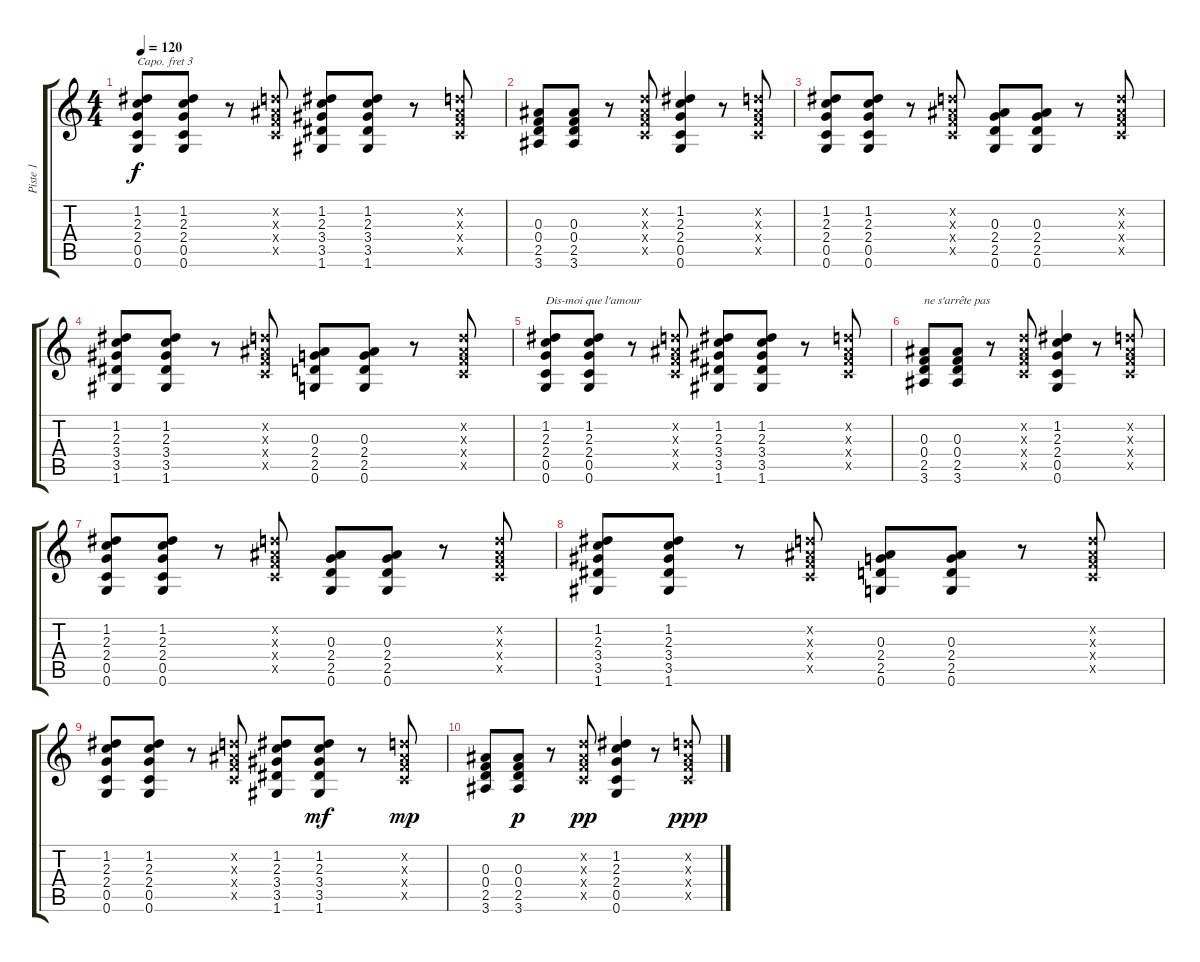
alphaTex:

\track ("Piste 1" "Piste 1") {instrument acousticguitarnylon}
\staff {score tabs}
\capo 3
\tuning (E4 B3 G3 D3 A2 E2) {hide}
\ts (4 4)
\tempo 120
\clef g2
\ks c
(1.2 2.3 2.4 0.5 0.6).8{dy f} (1.2 2.3 2.4 0.5 0.6).8 r.8 (0.2{x} 0.3{x} 0.4{x} 0.5{x}).8 (1.2 2.3 3.4 3.5 1.6).8 (1.2 2.3 3.4 3.5 1.6).8 r.8 (0.2{x} 0.3{x} 0.4{x} 0.5{x}).8 |
(0.3 0.4 2.5 3.6).8 (0.3 0.4 2.5 3.6).8 r.8 (0.2{x} 0.3{x} 0.4{x} 0.5{x}).8 (1.2 2.3 2.4 0.5 0.6).4 r.8 (0.2{x} 0.3{x} 0.4{x} 0.5{x}).8 |
(1.2 2.3 2.4 0.5 0.6).8 (1.2 2.3 2.4 0.5 0.6).8 r.8 (0.2{x} 0.3{x} 0.4{x} 0.5{x}).8 (0.3 2.4 2.5 0.6).8 (0.3 2.4 2.5 0.6).8 r.8 (0.2{x} 0.3{x} 0.4{x} 0.5{x}).8 |
(1.2 2.3 3.4 3.5 1.6).8 (1.2 2.3 3.4 3.5 1.6).8 r.8 (0.2{x} 0.3{x} 0.4{x} 0.5{x}).8 (0.3 2.4 2.5 0.6).8 (0.3 2.4 2.5 0.6).8 r.8 (0.2{x} 0.3{x} 0.4{x} 0.5{x}).8 |
(1.2 2.3 2.4 0.5 0.6).8{txt "Dis-moi que l'amour"} (1.2 2.3 2.4 0.5 0.6).8 r.8 (0.2{x} 0.3{x} 0.4{x} 0.5{x}).8 (1.2 2.3 3.4 3.5 1.6).8 (1.2 2.3 3.4 3.5 1.6).8 r.8 (0.2{x} 0.3{x} 0.4{x} 0.5{x}).8 |
(0.3 0.4 2.5 3.6).8{txt "ne s'arrête pas"} (0.3 0.4 2.5 3.6).8 r.8 (0.2{x} 0.3{x} 0.4{x} 0.5{x}).8 (1.2 2.3 2.4 0.5 0.6).4 r.8 (0.2{x} 0.3{x} 0.4{x} 0.5{x}).8 |
(1.2 2.3 2.4 0.5 0.6).8 (1.2 2.3 2.4 0.5 0.6).8 r.8 (0.2{x} 0.3{x} 0.4{x} 0.5{x}).8 (0.3 2.4 2.5 0.6).8 (0.3 2.4 2.5 0.6).8 r.8 (0.2{x} 0.3{x} 0.4{x} 0.5{x}).8 |
(1.2 2.3 3.4 3.5 1.6).8 (1.2 2.3 3.4 3.5 1.6).8 r.8 (0.2{x} 0.3{x} 0.4{x} 0.5{x}).8 (0.3 2.4 2.5 0.6).8 (0.3 2.4 2.5 0.6).8 r.8 (0.2{x} 0.3{x} 0.4{x} 0.5{x}).8 |
(1.2 2.3 2.4 0.5 0.6).8 (1.2 2.3 2.4 0.5 0.6).8 r.8 (0.2{x} 0.3{x} 0.4{x} 0.5{x}).8 (1.2 2.3 3.4 3.5 1.6).8 (1.2 2.3 3.4 3.5 1.6).8{dy mf} r.8 (0.2{x} 0.3{x} 0.4{x} 0.5{x}).8{dy mp} |
(0.3 0.4 2.5 3.6).8 (0.3 0.4 2.5 3.6).8{dy p} r.8 (0.2{x} 0.3{x} 0.4{x} 0.5{x}).8{dy pp} (1.2 2.3 2.4 0.5 0.6).4 r.8 (0.2{x} 0.3{x} 0.4{x} 0.5{x}).8{dy ppp}
